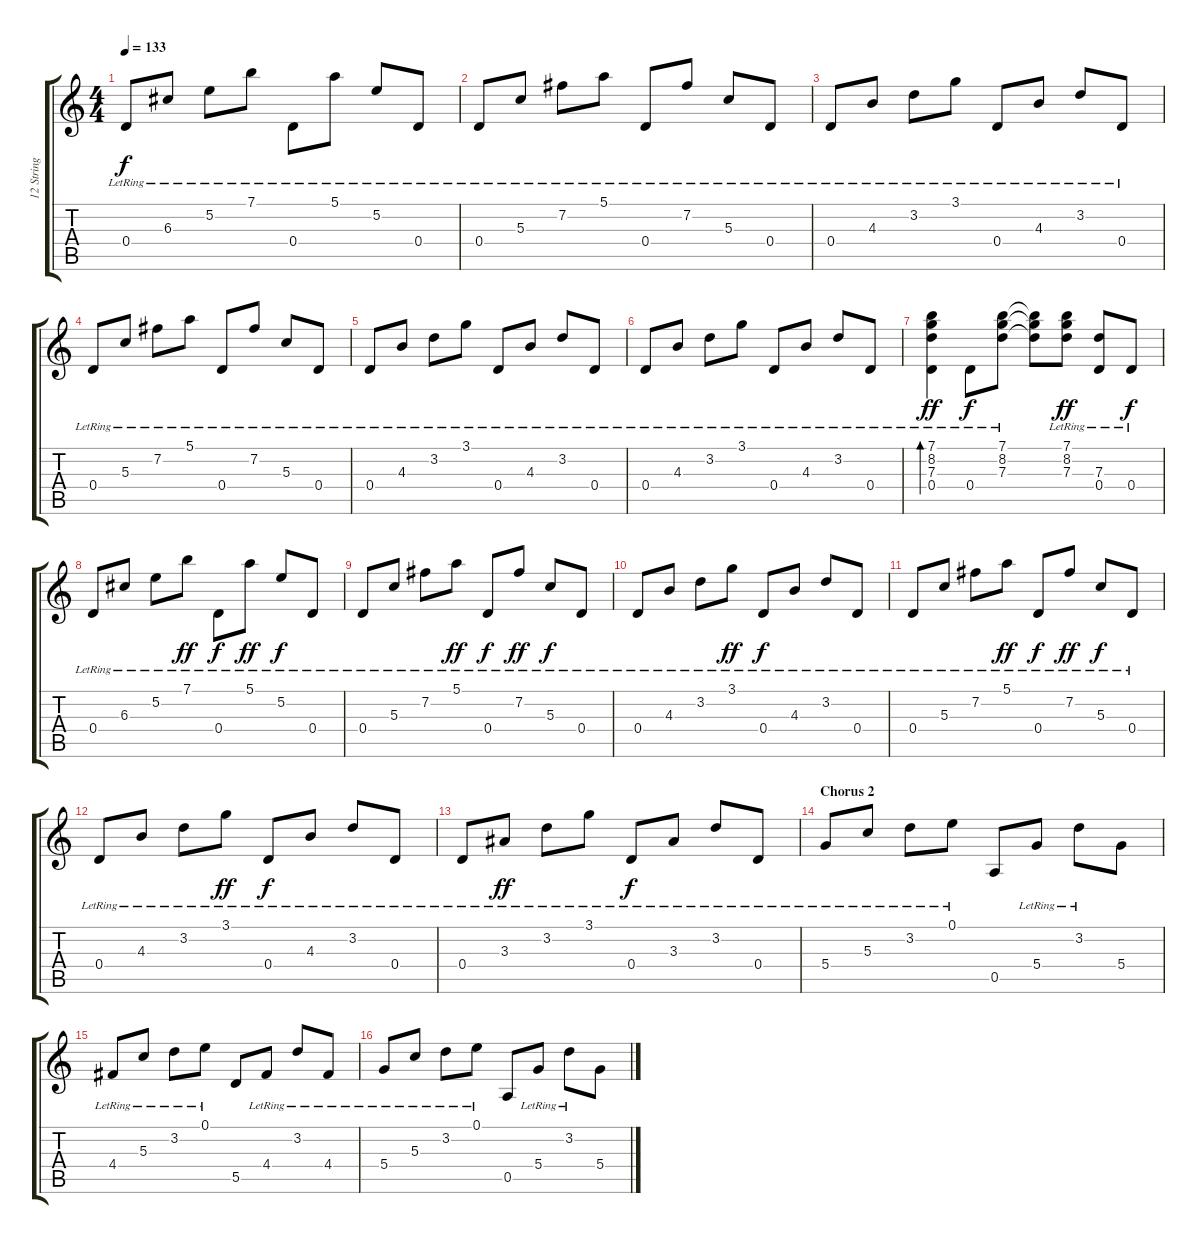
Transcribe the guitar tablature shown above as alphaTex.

\track ("12 String Guitar" "12 String ") {instrument acousticguitarsteel}
\staff {score tabs}
\tuning (E4 B3 G3 D3 A2 E2) {hide}
\ts (4 4)
\tempo 133
\clef g2
\ks c
0.4{lr}.8{dy f} 6.3{lr}.8 5.2{lr}.8 7.1{lr}.8 0.4{lr}.8 5.1{lr}.8 5.2{lr}.8 0.4{lr}.8 |
0.4{lr}.8 5.3{lr}.8 7.2{lr}.8 5.1{lr}.8 0.4{lr}.8 7.2{lr}.8 5.3{lr}.8 0.4{lr}.8 |
0.4{lr}.8 4.3{lr}.8 3.2{lr}.8 3.1{lr}.8 0.4{lr}.8 4.3{lr}.8 3.2{lr}.8 0.4{lr}.8 |
0.4{lr}.8 5.3{lr}.8 7.2{lr}.8 5.1{lr}.8 0.4{lr}.8 7.2{lr}.8 5.3{lr}.8 0.4{lr}.8 |
0.4{lr}.8 4.3{lr}.8 3.2{lr}.8 3.1{lr}.8 0.4{lr}.8 4.3{lr}.8 3.2{lr}.8 0.4{lr}.8 |
0.4{lr}.8 4.3{lr}.8 3.2{lr}.8 3.1{lr}.8 0.4{lr}.8 4.3{lr}.8 3.2{lr}.8 0.4{lr}.8 |
(7.1{lr} 8.2{lr} 7.3{lr} 0.4{lr}).4{bd 120 dy ff} 0.4{lr}.8{dy f} (7.1 8.2 7.3{lr}).8 (7.1{t} 8.2{t} 7.3{t}).8 (7.1{lr} 8.2{lr} 7.3{lr}).8{dy ff} (7.3{lr} 0.4).8 0.4{lr}.8{dy f} |
0.4{lr}.8 6.3{lr}.8 5.2{lr}.8 7.1{lr}.8{dy ff} 0.4{lr}.8{dy f} 5.1{lr}.8{dy ff} 5.2{lr}.8{dy f} 0.4{lr}.8 |
0.4{lr}.8 5.3{lr}.8 7.2{lr}.8 5.1{lr}.8{dy ff} 0.4{lr}.8{dy f} 7.2{lr}.8{dy ff} 5.3{lr}.8{dy f} 0.4{lr}.8 |
0.4{lr}.8 4.3{lr}.8 3.2{lr}.8 3.1{lr}.8{dy ff} 0.4{lr}.8{dy f} 4.3{lr}.8 3.2{lr}.8 0.4{lr}.8 |
0.4{lr}.8 5.3{lr}.8 7.2{lr}.8 5.1{lr}.8{dy ff} 0.4{lr}.8{dy f} 7.2{lr}.8{dy ff} 5.3{lr}.8{dy f} 0.4{lr}.8 |
0.4{lr}.8 4.3{lr}.8 3.2{lr}.8 3.1{lr}.8{dy ff} 0.4{lr}.8{dy f} 4.3{lr}.8 3.2{lr}.8 0.4{lr}.8 |
0.4{lr}.8 3.3{lr}.8{dy ff} 3.2{lr}.8 3.1{lr}.8 0.4{lr}.8{dy f} 3.3{lr}.8 3.2{lr}.8 0.4{lr}.8 |
\section ("" "Chorus 2")
5.4{lr}.8 5.3{lr}.8 3.2{lr}.8 0.1{lr}.8 0.5.8 5.4{lr}.8 3.2{lr}.8 5.4.8 |
4.4{lr}.8 5.3{lr}.8 3.2{lr}.8 0.1{lr}.8 5.5.8 4.4{lr}.8 3.2{lr}.8 4.4{lr}.8 |
5.4{lr}.8 5.3{lr}.8 3.2{lr}.8 0.1{lr}.8 0.5.8 5.4{lr}.8 3.2{lr}.8 5.4.8
